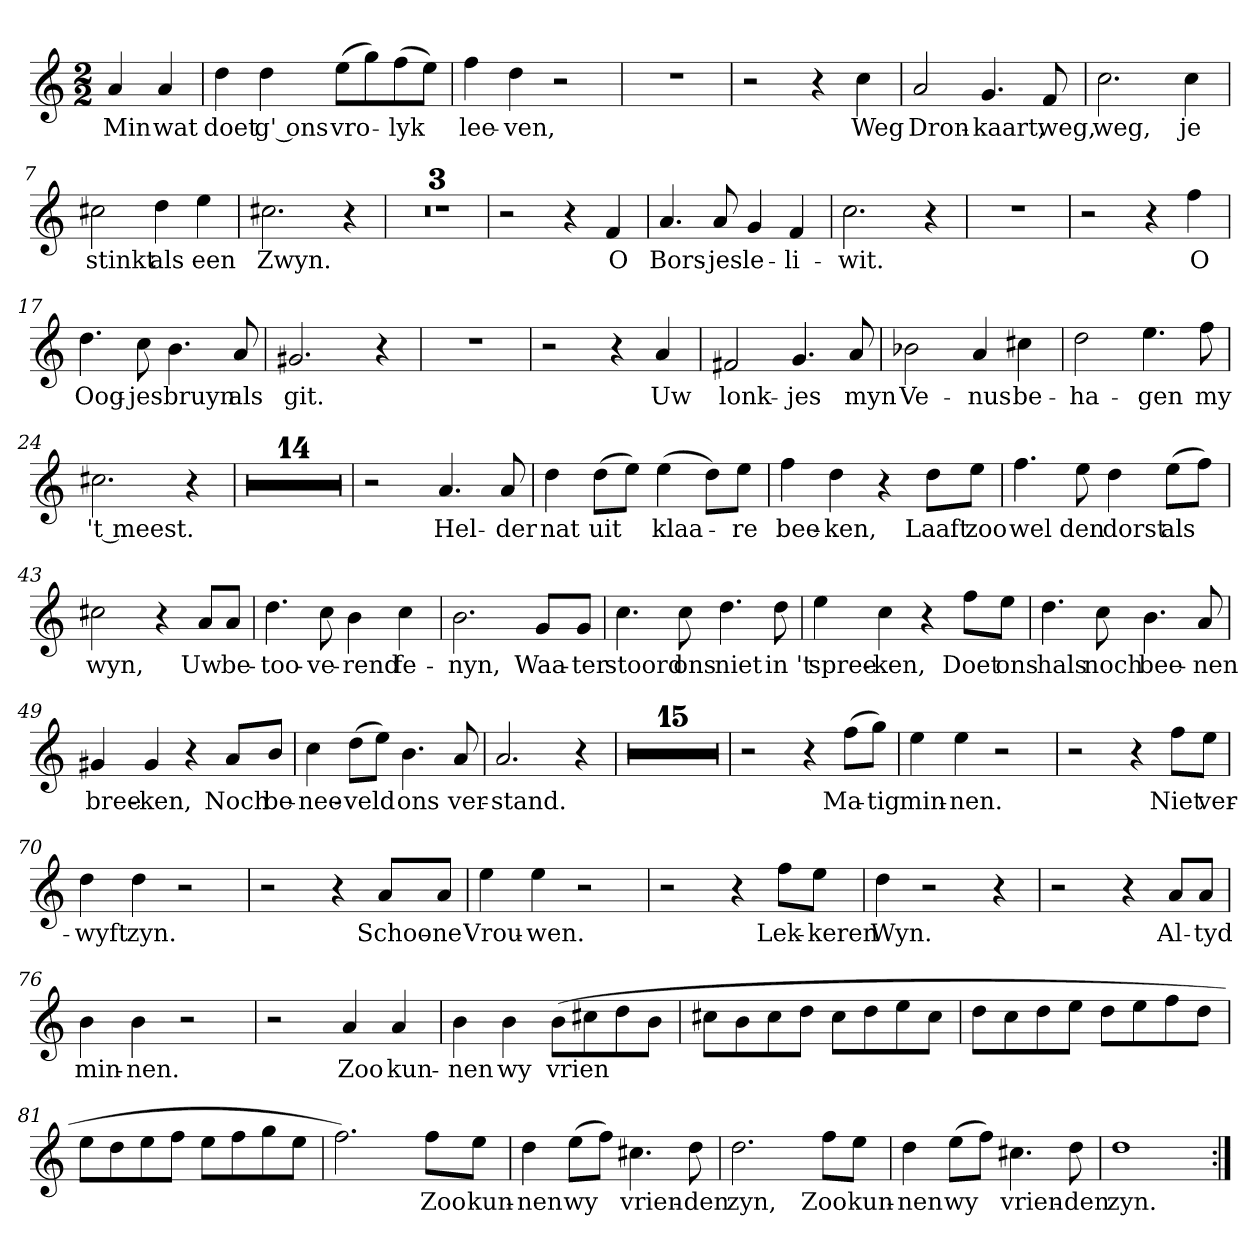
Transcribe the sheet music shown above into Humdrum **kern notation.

**kern	**text
*part1	*part1
*staff1	*staff1
*clefG2	*
*k[]	*
*D:dor	*
*M2/2	*
*MM120	*
=	=
4a	Min
4a	wat
=1	=1
4dd	doet
4dd	g' ons
(8ee\L	vro-
8gg\)	.
(8ff\	-lyk
8ee\J)	.
=2	=2
4ff	lee-
4dd	-ven,
2r	.
=3	=3
1r	.
=4	=4
2r	.
4r	.
4cc	Weg
=5	=5
2a	Dron-
4.g	-kaart,
8f	weg,
=6	=6
2.cc	weg,
4cc	je
=7	=7
2cc#X	stinkt
4dd	als
4ee	een
=8	=8
2.cc#X	Zwyn.
4r	.
=9	=9
1r	.
=10	=10
1r	.
=11	=11
1r	.
=12	=12
2r	.
4r	.
4f	O
=13	=13
4.a	Bors-
8a	-jes
4g	le-
4f	-li-
=14	=14
2.cc	-wit.
4r	.
=15	=15
1r	.
=16	=16
2r	.
4r	.
4ff	O
=17	=17
4.dd	Oog-
8cc	-jes
4.b	bruyn
8a	als
=18	=18
2.g#X	git.
4r	.
=19	=19
1r	.
=20	=20
2r	.
4r	.
4a	Uw
=21	=21
2f#X	lonk-
4.g	-jes
8a	myn
=22	=22
2b-X	Ve-
4a	-nus
4cc#X	be-
=23	=23
2dd	-ha-
4.ee	-gen
8ff	my
=24	=24
2.cc#X	't meest.
4r	.
=25	=25
1r	.
=26	=26
1r	.
=27	=27
1r	.
=28	=28
1r	.
=29	=29
1r	.
=30	=30
1r	.
=31	=31
1r	.
=32	=32
1r	.
=33	=33
1r	.
=34	=34
1r	.
=35	=35
1r	.
=36	=36
1r	.
=37	=37
1r	.
=38	=38
1r	.
=39	=39
2r	.
4.a	Hel-
8a	-der
=40	=40
4dd	nat
(8dd\L	uit
8ee\J)	.
(4ee	klaa-
8dd\L)	.
8ee\J	-re
=41	=41
4ff	bee-
4dd	-ken,
4r	.
8dd\L	Laaft
8ee\J	zoo
=42	=42
4.ff	wel
8ee	den
4dd	dorst
(8ee\L	als
8ff\J)	.
=43	=43
2cc#X	wyn,
4r	.
8a/L	Uw
8a/J	be-
=44	=44
4.dd	-too-
8cc	-ve-
4b	-rend
4cc	fe-
=45	=45
2.b	-nyn,
8g/L	Waa-
8g/J	-ter
=46	=46
4.cc	stoord
8cc	ons
4.dd	niet
8dd	in 't
=47	=47
4ee	spree-
4cc	-ken,
4r	.
8ff\L	Doet
8ee\J	ons
=48	=48
4.dd	hals
8cc	noch
4.b	bee-
8a	-nen
=49	=49
4g#X	bree-
4g#	-ken,
4r	.
8a/L	Noch
8b/J	be-
=50	=50
4cc	-nee-
(8dd\L	-veld
8ee\J)	.
4.b	ons
8a	ver-
=51	=51
2.a	-stand.
4r	.
=52	=52
1r	.
=53	=53
1r	.
=54	=54
1r	.
=55	=55
1r	.
=56	=56
1r	.
=57	=57
1r	.
=58	=58
1r	.
=59	=59
1r	.
=60	=60
1r	.
=61	=61
1r	.
=62	=62
1r	.
=63	=63
1r	.
=64	=64
1r	.
=65	=65
1r	.
=66	=66
1r	.
=67	=67
2r	.
4r	.
(8ff\L	Ma-
8gg\J)	-tig
=68	=68
4ee	min-
4ee	-nen.
2r	.
=69	=69
2r	.
4r	.
8ff\L	Niet
8ee\J	ver-
=70	=70
4dd	-wyft
4dd	zyn.
2r	.
=71	=71
2r	.
4r	.
8a/L	Schoo-
8a/J	-ne
=72	=72
4ee	Vrou-
4ee	-wen.
2r	.
=73	=73
2r	.
4r	.
8ff\L	Lek-
8ee\J	-keren
=74	=74
4dd	Wyn.
2r	.
4r	.
=75	=75
2r	.
4r	.
8a/L	Al-
8a/J	-tyd
=76	=76
4b	min-
4b	-nen.
2r	.
=77	=77
2r	.
4a	Zoo
4a	kun-
=78	=78
4b	-nen
4b	wy
(8b\L	vrien
8cc#X\	.
8dd\	.
8b\J	.
=79	=79
8cc#X\L	.
8b\	.
8cc#\	.
8dd\J	.
8cc#\L	.
8dd\	.
8ee\	.
8cc#\J	.
=80	=80
8dd\L	.
8cc\	.
8dd\	.
8ee\J	.
8dd\L	.
8ee\	.
8ff\	.
8dd\J	.
=81	=81
8ee\L	.
8dd\	.
8ee\	.
8ff\J	.
8ee\L	.
8ff\	.
8gg\	.
8ee\J	.
=82	=82
2.ff)	.
8ff\L	Zoo
8ee\J	kun-
=83	=83
4dd	-nen
(8ee\L	wy
8ff\J)	.
4.cc#X	vrien-
8dd	-den
=84	=84
2.dd	zyn,
8ff\L	Zoo
8ee\J	kun-
=85	=85
4dd	-nen
(8ee\L	wy
8ff\J)	.
4.cc#X	vrien-
8dd	-den
=86	=86
1dd	zyn.
=:|!	=:|!
*-	*-
